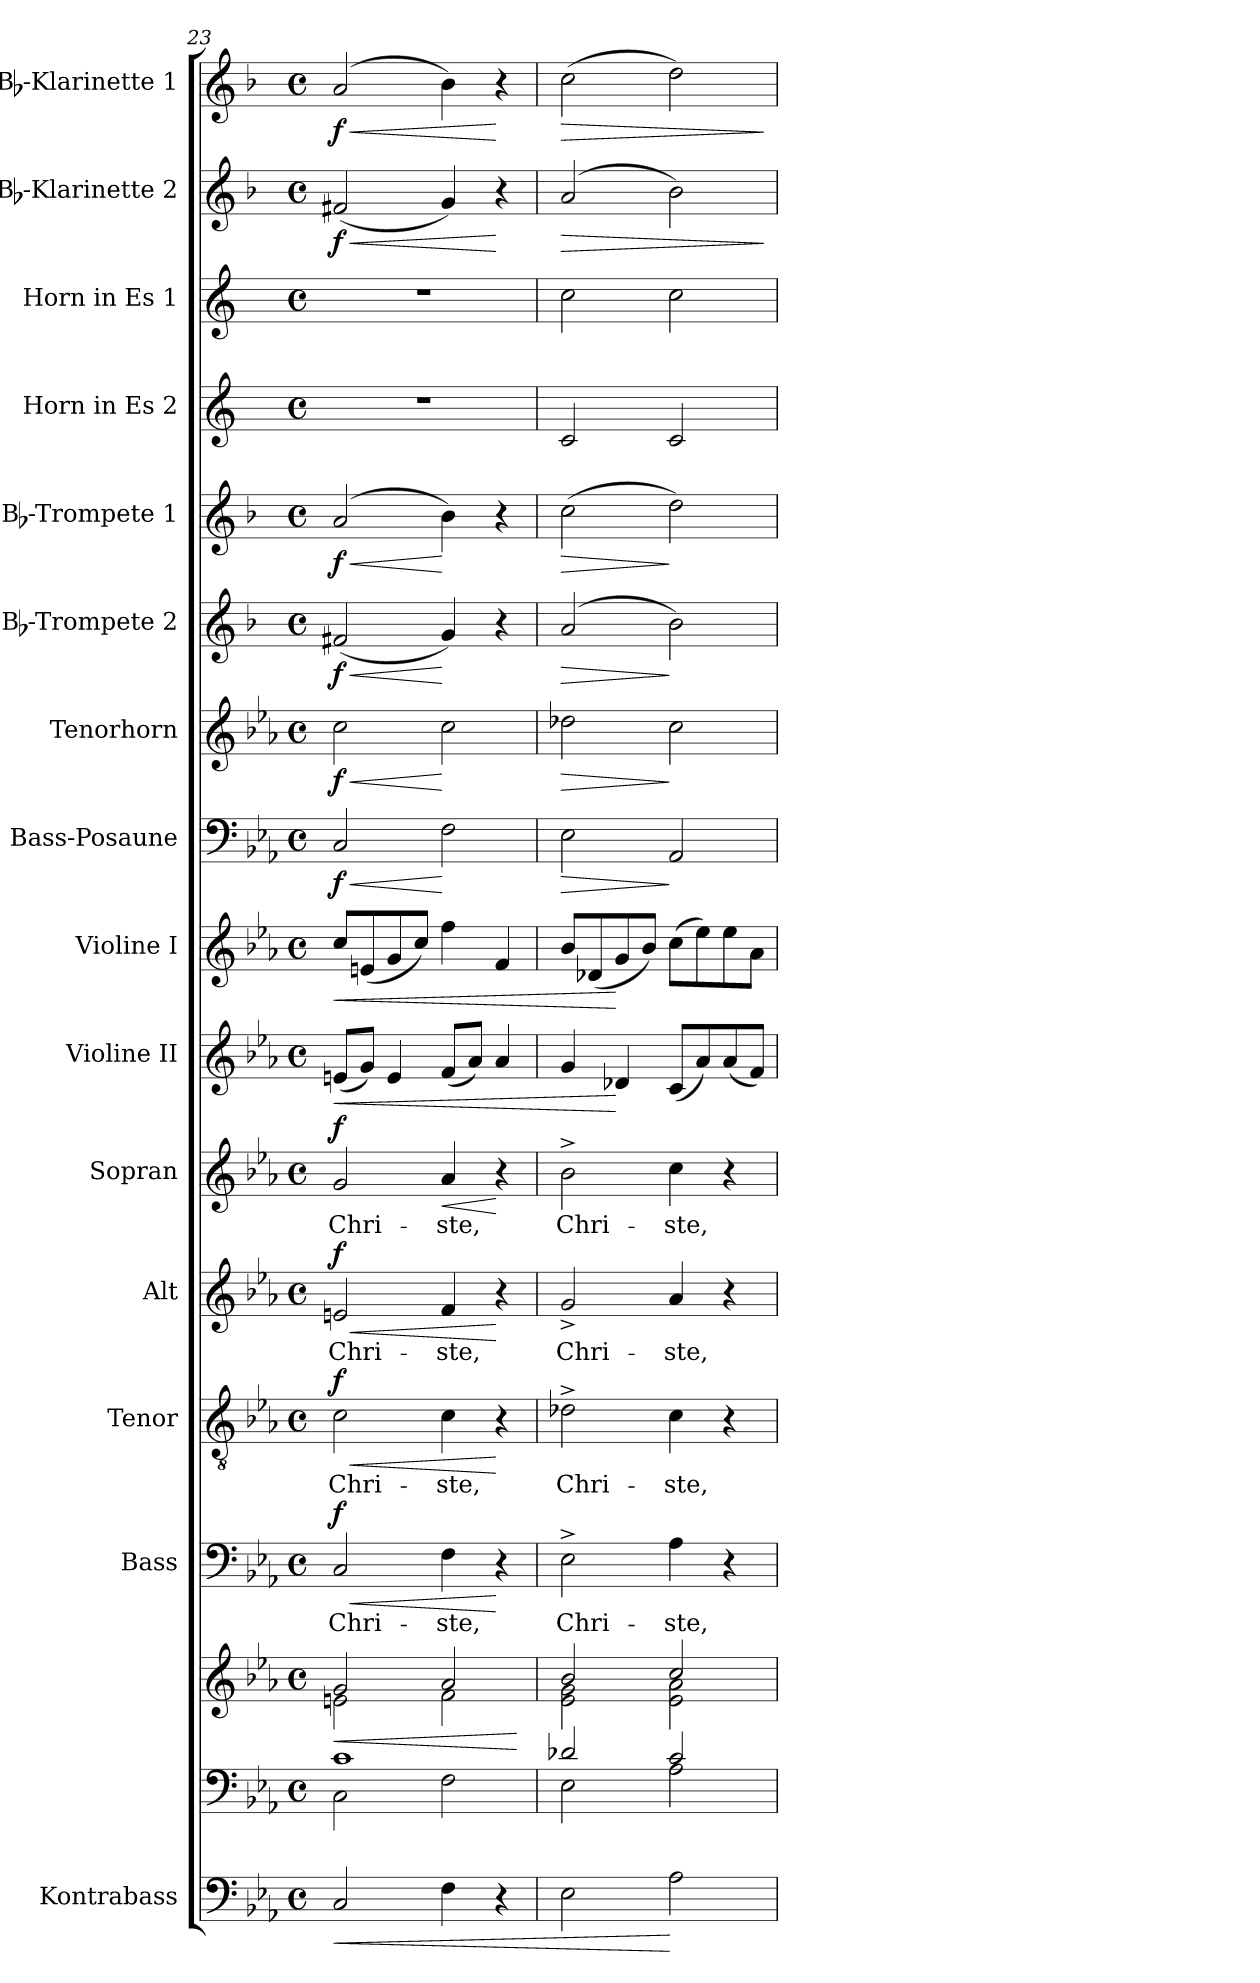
**kern	**dynam	**kern	**kern	**dynam	**kern	**text	**dynam	**kern	**text	**dynam	**kern	**text	**dynam	**kern	**text	**dynam	**kern	**dynam	**kern	**dynam	**kern	**dynam	**kern	**dynam	**kern	**dynam	**kern	**dynam	**kern	**kern	**kern	**dynam	**kern	**dynam
*part16	*part16	*part15	*part15	*part15	*part14	*part14	*part14	*part13	*part13	*part13	*part12	*part12	*part12	*part11	*part11	*part11	*part10	*part10	*part9	*part9	*part8	*part8	*part7	*part7	*part6	*part6	*part5	*part5	*part4	*part3	*part2	*part2	*part1	*part1
*staff17	*staff17	*staff16	*staff15	*staff15/16	*staff14	*staff14	*staff14	*staff13	*staff13	*staff13	*staff12	*staff12	*staff12	*staff11	*staff11	*staff11	*staff10	*staff10	*staff9	*staff9	*staff8	*staff8	*staff7	*staff7	*staff6	*staff6	*staff5	*staff5	*staff4	*staff3	*staff2	*staff2	*staff1	*staff1
*I"Kontrabass	*	*	*	*	*I"Bass	*	*	*I"Tenor	*	*	*I"Alt	*	*	*I"Sopran	*	*	*I"Violine II	*	*I"Violine I	*	*I"Bass-Posaune	*	*I"Tenorhorn	*	*I"Bb-Trompete 2	*	*I"Bb-Trompete 1	*	*I"Horn in Es 2	*I"Horn in Es 1	*I"Bb-Klarinette 2	*	*I"Bb-Klarinette 1	*
*I'Kb.	*	*	*	*	*I'B.	*	*	*I'T.	*	*	*I'A.	*	*	*I'S.	*	*	*I'Vl. II	*	*I'Vl. I	*	*I'B. Pos.	*	*I'T. Hrn.	*	*I'Bb Trp. 2	*	*I'Bb Trp. 1	*	*	*	*I'Bb Kl. 2	*	*I'Bb Kl. 1	*
!!LO:PB:g=z
*clefF4	*	*clefF4	*clefG2	*	*clefF4	*	*	*clefGv2	*	*	*clefG2	*	*	*clefG2	*	*	*clefG2	*	*clefG2	*	*clefF4	*	*clefG2	*	*clefG2	*	*clefG2	*	*clefG2	*clefG2	*clefG2	*	*clefG2	*
*ITrd7c12	*	*	*	*	*	*	*	*	*	*	*	*	*	*	*	*	*	*	*	*	*	*	*ITrd8c14	*	*ITrd1c2	*	*ITrd1c2	*	*ITrd5c9	*ITrd5c9	*ITrd1c2	*	*ITrd1c2	*
*k[b-e-a-]	*	*k[b-e-a-]	*k[b-e-a-]	*	*k[b-e-a-]	*	*	*k[b-e-a-]	*	*	*k[b-e-a-]	*	*	*k[b-e-a-]	*	*	*k[b-e-a-]	*	*k[b-e-a-]	*	*k[b-e-a-]	*	*k[b-e-a-]	*	*k[b-e-a-]	*	*k[b-e-a-]	*	*k[b-e-a-]	*k[b-e-a-]	*k[b-e-a-]	*	*k[b-e-a-]	*
*E-:	*	*E-:	*E-:	*	*E-:	*	*	*E-:	*	*	*E-:	*	*	*E-:	*	*	*E-:	*	*E-:	*	*E-:	*	*E-:	*	*E-:	*	*E-:	*	*E-:	*E-:	*E-:	*	*E-:	*
*M4/4	*	*M4/4	*M4/4	*	*M4/4	*	*	*M4/4	*	*	*M4/4	*	*	*M4/4	*	*	*M4/4	*	*M4/4	*	*M4/4	*	*M4/4	*	*M4/4	*	*M4/4	*	*M4/4	*M4/4	*M4/4	*	*M4/4	*
*met(c)	*	*met(c)	*met(c)	*	*met(c)	*	*	*met(c)	*	*	*met(c)	*	*	*met(c)	*	*	*met(c)	*	*met(c)	*	*met(c)	*	*met(c)	*	*met(c)	*	*met(c)	*	*met(c)	*met(c)	*met(c)	*	*met(c)	*
=23	=23	=23	=23	=23	=23	=23	=23	=23	=23	=23	=23	=23	=23	=23	=23	=23	=23	=23	=23	=23	=23	=23	=23	=23	=23	=23	=23	=23	=23	=23	=23	=23	=23	=23
!	!LO:HP:b	!	!	!LO:HP:b	!	!LO:LY:b	!LO:HP:b	!	!LO:LY:b	!LO:HP:b	!	!LO:LY:b	!LO:HP:b	!	!LO:LY:b	!	!	!LO:HP:b	!	!LO:HP:b	!	!LO:HP:b	!	!LO:HP:b	!	!LO:HP:b	!	!LO:HP:b	!	!	!	!LO:HP:b	!	!LO:HP:b
*	*	*^	*^	*	*	*	*	*	*	*	*	*	*	*	*	*	*	*	*	*	*	*	*	*	*	*	*	*	*	*	*	*	*	*
!	!	!	!	!	!	!	!	!	!LO:DY:n=1:a	!	!	!LO:DY:n=1:a	!	!	!LO:DY:n=1:a	!	!	!LO:DY:a	!	!	!	!	!	!LO:DY:n=1:b	!	!LO:DY:n=1:b	!	!LO:DY:n=1:b	!	!LO:DY:n=1:b	!	!	!	!LO:DY:n=1:b	!	!LO:DY:n=1:b
2CC/	<	1c	2C\	2g/	2en\	<	2C/	Chri-	< f	2c\	Chri-	< f	2en/	Chri-	< f	2g/	Chri-	f	(<8en/L	<	8cc/L	<	2C/	< f	2c\	< f	(<2en/	< f	(2g/	< f	1r	1r	(<2en/	< f	(2g/	< f
.	.	.	.	.	.	.	.	.	.	.	.	.	.	.	.	.	.	.	8g/J)	.	(<8en/	.	.	.	.	.	.	.	.	.	.	.	.	.	.	.
.	.	.	.	.	.	.	.	.	.	.	.	.	.	.	.	.	.	.	4e/	.	8g/	.	.	.	.	.	.	.	.	.	.	.	.	.	.	.
.	.	.	.	.	.	.	.	.	.	.	.	.	.	.	.	.	.	.	.	.	8cc/J)	.	.	.	.	.	.	.	.	.	.	.	.	.	.	.
!	!	!	!	!	!	!	!	!LO:LY:b	!	!	!LO:LY:b	!	!	!LO:LY:b	!	!	!LO:LY:b	!LO:HP:b	!	!	!	!	!	!	!	!	!	!	!	!	!	!	!	!	!	!
4FF\	.	.	2F\	2a-/	2f\	.	4F\	-ste,	.	4c\	-ste,	.	4f/	-ste,	.	4a-/	-ste,	<	(<8f/L	.	4ff\	.	2F\	[	2c\	[	4f/)	[	4a-\)	[	.	.	4f/)	.	4a-\)	.
.	.	.	.	.	.	.	.	.	.	.	.	.	.	.	.	.	.	.	8a-/J)	.	.	.	.	.	.	.	.	.	.	.	.	.	.	.	.	.
4r	.	.	.	.	.	.	4r	.	[	4r	.	[	4r	.	[	4r	.	[	4a-/	.	4f/	.	.	.	.	.	4r	.	4r	.	.	.	4r	[	4r	[
*	*	*v	*v	*	*	*	*	*	*	*	*	*	*	*	*	*	*	*	*	*	*	*	*	*	*	*	*	*	*	*	*	*	*	*	*	*
*	*	*	*v	*v	*	*	*	*	*	*	*	*	*	*	*	*	*	*	*	*	*	*	*	*	*	*	*	*	*	*	*	*	*	*	*
.	.	.	.	[	.	.	.	.	.	.	.	.	.	.	.	.	.	.	.	.	.	.	.	.	.	.	.	.	.	.	.	.	.	.
=24	=24	=24	=24	=24	=24	=24	=24	=24	=24	=24	=24	=24	=24	=24	=24	=24	=24	=24	=24	=24	=24	=24	=24	=24	=24	=24	=24	=24	=24	=24	=24	=24	=24	=24
*	*	*^	*^	*	*	*	*	*	*	*	*	*	*	*	*	*	*	*	*	*	*	*	*	*	*	*	*	*	*	*	*	*	*	*
!	!	!	!	!	!	!	!	!LO:LY:b	!	!	!LO:LY:b	!	!	!LO:LY:b	!	!	!LO:LY:b	!	!	!	!	!	!	!LO:HP:b	!	!LO:HP:b	!	!LO:HP:b	!	!LO:HP:b	!	!	!	!LO:HP:b	!	!LO:HP:b
2EE-\	.	2d-X/	2E-\	2b-/	2e-\ 2g\	.	2E-^>\	Chri-	.	2d-X^>\	Chri-	.	2g^</	Chri-	.	2b-^>\	Chri-	.	4g/	.	8b-/L	.	2E-\	>	2d-X\	>	(2g/	>	(>2b-\	>	2E-/	2e-\	(2g/	>	(>2b-\	>
.	.	.	.	.	.	.	.	.	.	.	.	.	.	.	.	.	.	.	.	.	(<8d-X/	.	.	.	.	.	.	.	.	.	.	.	.	.	.	.
.	.	.	.	.	.	.	.	.	.	.	.	.	.	.	.	.	.	.	4d-X/	[	8g/	[	.	.	.	.	.	.	.	.	.	.	.	.	.	.
.	.	.	.	.	.	.	.	.	.	.	.	.	.	.	.	.	.	.	.	.	8b-/J)	.	.	.	.	.	.	.	.	.	.	.	.	.	.	.
!	!	!	!	!	!	!	!	!LO:LY:b	!	!	!LO:LY:b	!	!	!LO:LY:b	!	!	!LO:LY:b	!	!	!	!	!	!	!	!	!	!	!	!	!	!	!	!	!	!	!
2AA-\	[	2c/	2A-\	2cc/	2e-\ 2a-\	.	4A-\	-ste,	.	4c\	-ste,	.	4a-/	-ste,	.	4cc\	-ste,	.	(<8c/L	.	(>8cc\L	.	2AA-/	]	2c\	]	2a-\)	]	2cc\)	]	2E-/	2e-\	2a-\)	.	2cc\)	.
.	.	.	.	.	.	.	.	.	.	.	.	.	.	.	.	.	.	.	8a-/)	.	8ee-\)	.	.	.	.	.	.	.	.	.	.	.	.	.	.	.
.	.	.	.	.	.	.	4r	.	.	4r	.	.	4r	.	.	4r	.	.	(<8a-/	.	8ee-\	.	.	.	.	.	.	.	.	.	.	.	.	.	.	.
.	.	.	.	.	.	.	.	.	.	.	.	.	.	.	.	.	.	.	8f/J)	.	8a-\J	.	.	.	.	.	.	.	.	.	.	.	.	.	.	.
*	*	*v	*v	*	*	*	*	*	*	*	*	*	*	*	*	*	*	*	*	*	*	*	*	*	*	*	*	*	*	*	*	*	*	*	*	*
*	*	*	*v	*v	*	*	*	*	*	*	*	*	*	*	*	*	*	*	*	*	*	*	*	*	*	*	*	*	*	*	*	*	*	*	*
.	.	.	.	.	.	.	.	.	.	.	.	.	.	.	.	.	.	.	.	.	.	.	.	.	.	.	.	.	.	.	.	]	.	]
=	=	=	=	=	=	=	=	=	=	=	=	=	=	=	=	=	=	=	=	=	=	=	=	=	=	=	=	=	=	=	=	=	=	=
*-	*-	*-	*-	*-	*-	*-	*-	*-	*-	*-	*-	*-	*-	*-	*-	*-	*-	*-	*-	*-	*-	*-	*-	*-	*-	*-	*-	*-	*-	*-	*-	*-	*-	*-
